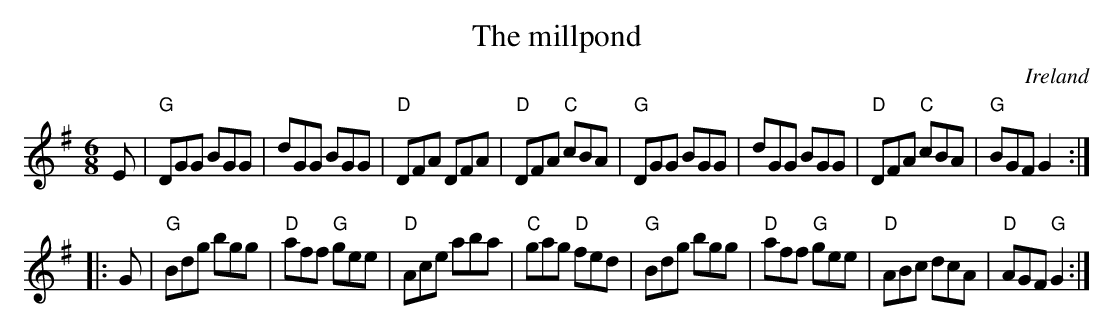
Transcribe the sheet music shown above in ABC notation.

X:1
T:The millpond
O:Ireland
M:6/8
L:1/8
K:G
E|\
"G"DGG BGG|dGG BGG|"D"DFA DFA|"D"DFA "C"cBA|\
"G"DGG BGG|dGG BGG|"D"DFA "C"cBA|"G"BGF G2:|
|:G|\
"G"Bdg bgg|"D"aff "G"gee|"D"Ace aba|"C"gag "D"fed|\
"G"Bdg bgg|"D"aff "G"gee|"D"ABc dcA|"D"AGF "G"G2:|
